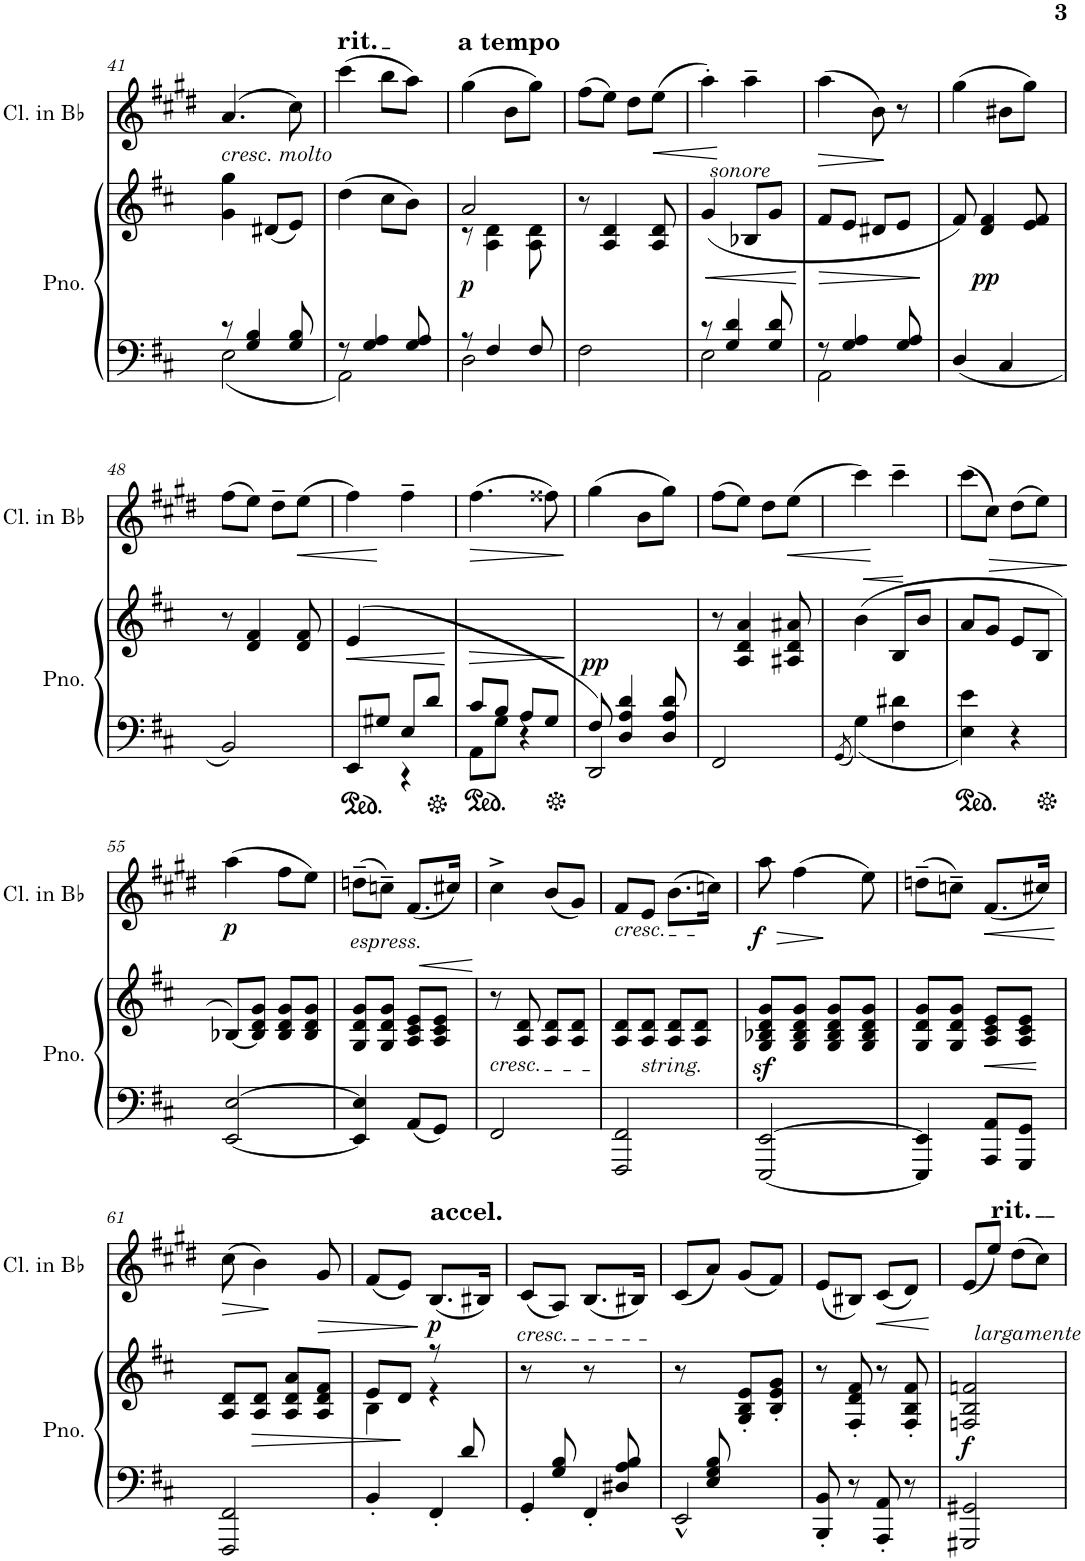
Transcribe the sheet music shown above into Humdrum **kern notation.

**kern	**kern	**dynam	**kern	**dynam
*part2	*part2	*part2	*part1	*part1
*staff3	*staff2	*staff2/3	*staff1	*staff1
*I"Piano	*	*	*I"Clarinet in Bb	*
*I'Pno.	*	*	*I'Cl. in Bb	*
!!LO:PB:g=z
*clefF4	*clefG2	*	*clefG2	*
*	*	*	*Trd1c2	*
*k[f#c#]	*k[f#c#]	*	*k[f#c#g#d#]	*
*M2/4	*M2/4	*	*M2/4	*
=41	=41	=41	=41	=41
*^	*	*	*	*
!	!	!	!	!LO:TX:b:i:t=cresc. molto	!
8r	2E\	4g\ 4gg\	.	(4.a/	.
4G/ 4B/	.	.	.	.	.
.	.	(8d#X/L	.	.	.
8G/ 8B/	.	8e/J)	.	8cc#\)	.
=42	=42	=42	=42	=42	=42
!	!	!	!	!LO:TX:a:t=rit.	!
8r	2AA\	(4dd\	.	(4ccc#\	.
4G/ 4A/	.	.	.	.	.
.	.	8cc#\L	.	8bb\L	.
8G/ 8A/	.	8b\J)	.	8aa\J)	.
=43	=43	=43	=43	=43	=43
*	*	*^	*	*	*
!	!	!	!	!	!LO:TX:a:B:t=a tempo	!
!	!	!	!	!LO:DY:a=2	!	!
8r	2D\	2a/	8r	p	(4gg#\	.
4F#/	.	.	4A\ 4d\	.	.	.
.	.	.	.	.	8b\L	.
8F#/	.	.	8A\ 8d\	.	8gg#\J)	.
*v	*v	*	*	*	*	*
*	*v	*v	*	*	*
=44	=44	=44	=44	=44
2F#\	8r	.	(8ff#\L	.
.	4A/ 4d/	.	8ee\J)	.
.	.	.	8dd#\L	.
!	!	!	!	!LO:HP:b
.	8A/ 8d/	.	(8ee\J	<
=45	=45	=45	=45	=45
*^	*	*	*	*
!	!	!LO:TX:a:i:t=sonore	!	!	!
!	!	!	!LO:HP:b	!	!
8r	2E\	(4g/	<	4aa'\)	.
4G/ 4d/	.	.	.	.	.
.	.	8B-X/L	.	4aa~\	[
8G/ 8d/	.	8g/J	.	.	.
*v	*v	*	*	*	*
.	.	[	.	.
=46	=46	=46	=46	=46
*^	*	*	*	*
!	!	!	!LO:HP:b	!	!LO:HP:b
8r	2AA\	8f#/L	>	(4aa\	>
4G/ 4A/	.	8e/J	.	.	.
.	.	8d#X/L	.	8b\)	.
8G/ 8A/	.	8e/J	]	8r	]
*v	*v	*	*	*	*
=47	=47	=47	=47	=47
4D/	8f#/)	.	(4gg#\	.
!	!	!LO:DY:b	!	!
.	4d/ 4f#/	pp	.	.
4C#/	.	.	8b#X\L	.
.	8e/ 8f#/	.	8gg#\J)	.
!!LO:LB:g=z
=48	=48	=48	=48	=48
2BB/	8r	.	(8ff#\L	.
.	4d/ 4f#/	.	8ee\J)	.
.	.	.	8dd#~\L	.
!	!	!	!	!LO:HP:b
.	8d/ 8f#/	.	(8ee\J	<
=49	=49	=49	=49	=49
*^	*	*	*	*
!	!	!	!LO:HP:b	!	!
4ryy	8EE/L	(>4e/	<	4ff#\)	.
.	8G#X/J	.	.	.	.
8E/L	4rCC	4ryy	.	4ff#~\	[
8d/J	.	.	.	.	.
*v	*v	*	*	*	*
.	.	[	.	.
=50	=50	=50	=50	=50
*^	*	*	*	*
!	!	!	!	!	!LO:HP:b
8c#/L	8AA\L	2ryy	.	(4.ff#\	>
8B/J	8G\J	.	.	.	.
8A/L	4r	.	.	.	.
8G/J	.	.	.	8ff##X\)	.
*v	*v	*	*	*	*
.	.	.	.	]
=51	=51	=51	=51	=51
*^	*	*	*	*
!	!	!	!LO:DY:b	!	!
8F#/)	2DD/	2ryy	pp	(4gg#\	.
4D/ 4A/ 4d/	.	.	.	.	.
.	.	.	.	8b\L	.
8D/ 8A/ 8d/	.	.	.	8gg#\J)	.
*v	*v	*	*	*	*
=52	=52	=52	=52	=52
2FF#/	8r	.	(8ff#\L	.
.	4A/ 4d/ 4a/	.	8ee\J)	.
.	.	.	8dd#\L	.
!	!	!	!	!LO:HP:b
.	8A#X/ 8d/ 8a#X/	.	(8ee\J	<
=53	=53	=53	=53	=53
8qGG/	.	.	.	.
!	!	!LO:HP:b	!	!
4G\	(4b\	<	4ccc#\)	.
4F#\ 4d#X\	8B/L	.	4ccc#~\	[
.	8b/J	[	.	.
=54	=54	=54	=54	=54
4E\ 4e\	8a/L	.	(8ccc#\L	.
!	!	!	!	!LO:HP:b
.	8g/J	.	8cc#\J)	>
4r	8e/L	.	(8dd#\L	.
.	8B/J	.	8ee\J)	.
.	.	.	.	]
!!LO:LB:g=z
=55	=55	=55	=55	=55
!	!	!	!	!LO:DY:b
[2EE/ [2E/	[8B-X/L)	.	(4aa\	p
.	8B-/] 8d/ 8g/J	.	.	.
.	8B-/ 8d/ 8g/L	.	8ff#\L	.
.	8B-/ 8d/ 8g/J	.	8ee\J)	.
=56	=56	=56	=56	=56
!	!	!	!LO:TX:b:i:t=espress.	!
4EE/] 4E/]	8G/ 8d/ 8g/L	.	(8ddn~\L	.
.	8G/ 8d/ 8g/J	.	8ccn~\J)	.
!	!	!	!	!LO:HP:b
8AA/L	8A/ 8c#/ 8e/L	.	(8.f#/L	<
8GG/J	8A/ 8c#/ 8e/J	.	.	.
.	.	.	16cc#X/Jk)	.
.	.	.	.	[
=57	=57	=57	=57	=57
!LO:TX:a:i:t=cresc.	!	!	!	!
2FF#/	8r	.	4cc#^\	.
.	8A/ 8d/	.	.	.
.	8A/ 8d/L	.	(8b/L	.
.	8A/ 8d/J	.	8g#/J)	.
=58	=58	=58	=58	=58
!	!	!	!LO:TX:b:i:t=cresc.	!
2FFF#/ 2FF#/	8A/ 8d/L	.	8f#/L	.
!	!LO:TX:b:i:t=string.	!	!	!
.	8A/ 8d/J	.	8e/J	.
.	8A/ 8d/L	.	(8.b\L	.
.	8A/ 8d/J	.	.	.
.	.	.	16ccn\Jk)	.
=59	=59	=59	=59	=59
!	!	!	!	!LO:HP:b
!	!	!	!	!LO:DY:n=1:b
[2EEE/ [2EE/	8G/z< 8B-X/z< 8d/z< 8g/z<L	.	8aa\	> f
.	8G/ 8B-/ 8d/ 8g/J	.	(4ff#\	.
.	8G/ 8B-/ 8d/ 8g/L	.	.	.
.	8G/ 8B-/ 8d/ 8g/J	.	8ee\)	]
=60	=60	=60	=60	=60
4EEE/] 4EE/]	8G/ 8d/ 8g/L	.	(8ddn~\L	.
.	8G/ 8d/ 8g/J	.	8ccn~\J)	.
!	!	!LO:HP:b	!	!LO:HP:b
8AAA/ 8AA/L	8A/ 8c#/ 8e/L	<	(8.f#/L	<
8GGG/ 8GG/J	8A/ 8c#/ 8e/J	.	.	.
.	.	.	16cc#X/Jk)	.
.	.	[	.	[
!!LO:LB:g=z
=61	=61	=61	=61	=61
!	!	!	!	!LO:HP:b
2FFF#/ 2FF#/	8A/ 8d/L	.	(8cc#\	>
!	!	!LO:HP:b	!	!
.	8A/ 8d/J	>	4b\)	.
.	8A/ 8d/ 8a/L	.	.	.
!	!	!	!	!LO:HP:n=1:b
.	8A/ 8d/ 8f#/J	.	8g#/	] >
=62	=62	=62	=62	=62
*^	*^	*	*	*
4.ryy	4BB'/	8e/L	4B\	.	(8f#/L	.
.	.	8d/J	.	]	8e/J)	.
!	!	!	!	!	!LO:TX:a:t=accel.	!
!	!	!	!	!	!	!LO:DY:n=1:b
.	4FF#'/	8r	4r	.	(8.B/L	] p
8d/	.	8ryy	.	.	.	.
.	.	.	.	.	16B#X/Jk)	.
*	*	*v	*v	*	*	*
=63	=63	=63	=63	=63	=63
!	!	!	!	!LO:TX:b:i:t=cresc.	!
8ryy	4GG'/	8r	.	(8c#/L	.
8G/ 8B/	.	8ryy	.	8A/J)	.
8ryy	4FF#'/	8r	.	(8.B/L	.
8D#X/ 8A/ 8B/	.	8ryy	.	.	.
.	.	.	.	16B#X/Jk)	.
=64	=64	=64	=64	=64	=64
8ryy	2EE^^/	8r	.	(8c#/L	.
8E/ 8G/ 8B/	.	8ryy	.	8a/J)	.
4ryy	.	8G/' 8B/' 8e/'L	.	(8g#/L	.
.	.	8B/' 8e/' 8g/'J	.	8f#/J)	.
*v	*v	*	*	*	*
=65	=65	=65	=65	=65
8BBB/' 8BB/'	8r	.	(8e/L	.
8r	8F#/' 8d/' 8f#/'	.	8B#X/J)	.
!	!	!	!	!LO:HP:b
8AAA/' 8AA/'	8r	.	(8c#/L	<
8r	8F#/' 8B/' 8f#/'	.	8d#/J)	.
.	.	.	.	[
=66	=66	=66	=66	=66
!	!	!LO:DY:b	!	!
*	*^	*	*	*
2GGG#X/ 2GG#X/	2Fn/ 2B/ 2fn/	8ryy	f	(8e/L	.
!	!	!	!	!LO:TX:a:t=rit.	!
!	!	!LO:TX:a:i:t=largamente	!	!	!
.	.	4.ryy	.	8ee/J)	.
.	.	.	.	(8dd#\L	.
.	.	.	.	8cc#\J)	.
*	*v	*v	*	*	*
=	=	=	=	=
*-	*-	*-	*-	*-
